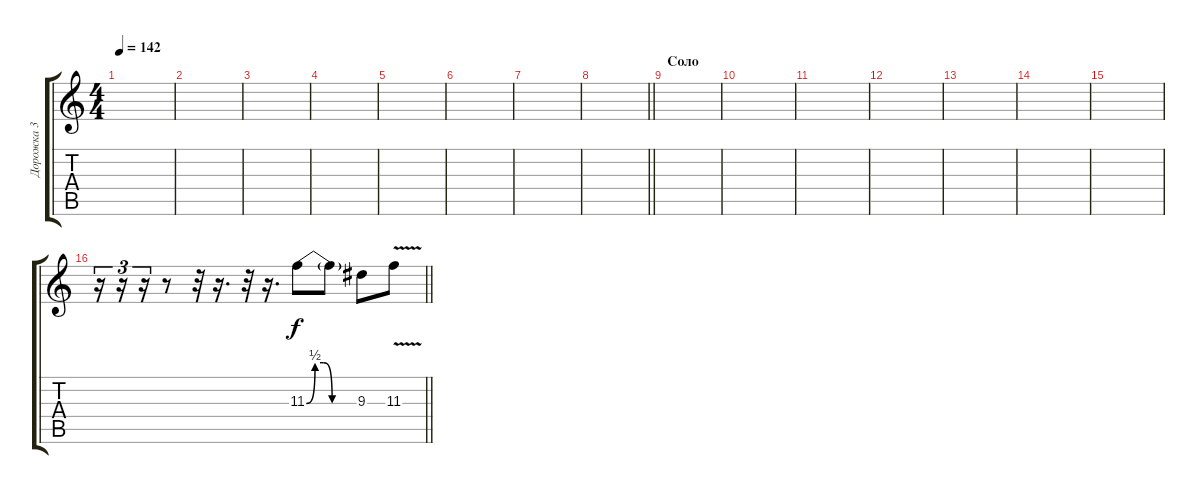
\track ("Дорожка 3" "Дорожка 3") {instrument distortionguitar}
\staff {score tabs}
\tuning (Eb4 Bb3 Gb3 Db3 Ab2 Eb2) {hide}
\ts (4 4)
\tempo 142
\clef g2
\ks c
|
|
|
|
|
|
|
\barLineRight lightlight
|
\section ("" "Соло")
|
|
|
|
|
|
|
\barLineRight lightlight
r.16{tu (3 2)} r.16{tu (3 2)} r.16{tu (3 2)} r.8 r.32 r.16{d} r.32 r.16{d} 11.3{be (custom 0 0 10 2 20 2 30 0 60 0)}.8 11.3{t}.8 9.3.8 11.3{v}.8
